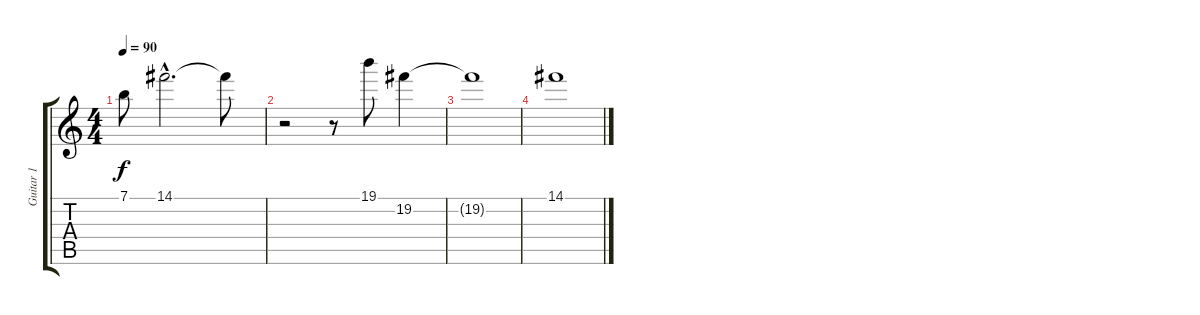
\track ("Guitar 1" "Guitar 1") {instrument electricguitarclean}
\staff {score tabs}
\tuning (E4 B3 G3 D3 A2 E2) {hide}
\ts (4 4)
\tempo 90
\clef g2
\ks c
7.1.8{dy f volume 6} 14.1{hac}.2{d volume 6} 14.1{t}.8 |
r.2 r.8 19.1.8{volume 4} 19.2.4{volume 4} |
19.2{t}.1 |
14.1.1{volume 3}
